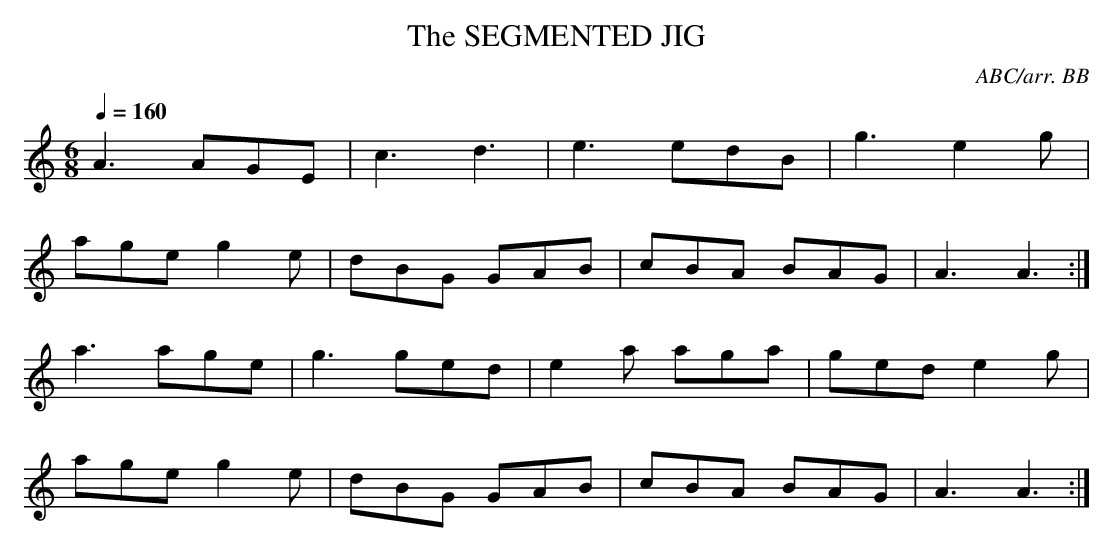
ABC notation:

X:1
T:SEGMENTED JIG, The
C:ABC/arr. BB
Q:1/4=160
L:1/8
M:6/8
K:Am
A3 AGE|c3 d3|e3 edB|g3 e2g|
age g2e|dBG GAB|cBA BAG|A3 A3:|
a3 age|g3 ged|e2a aga|ged e2g|
age g2e|dBG GAB|cBA BAG|A3 A3:|
